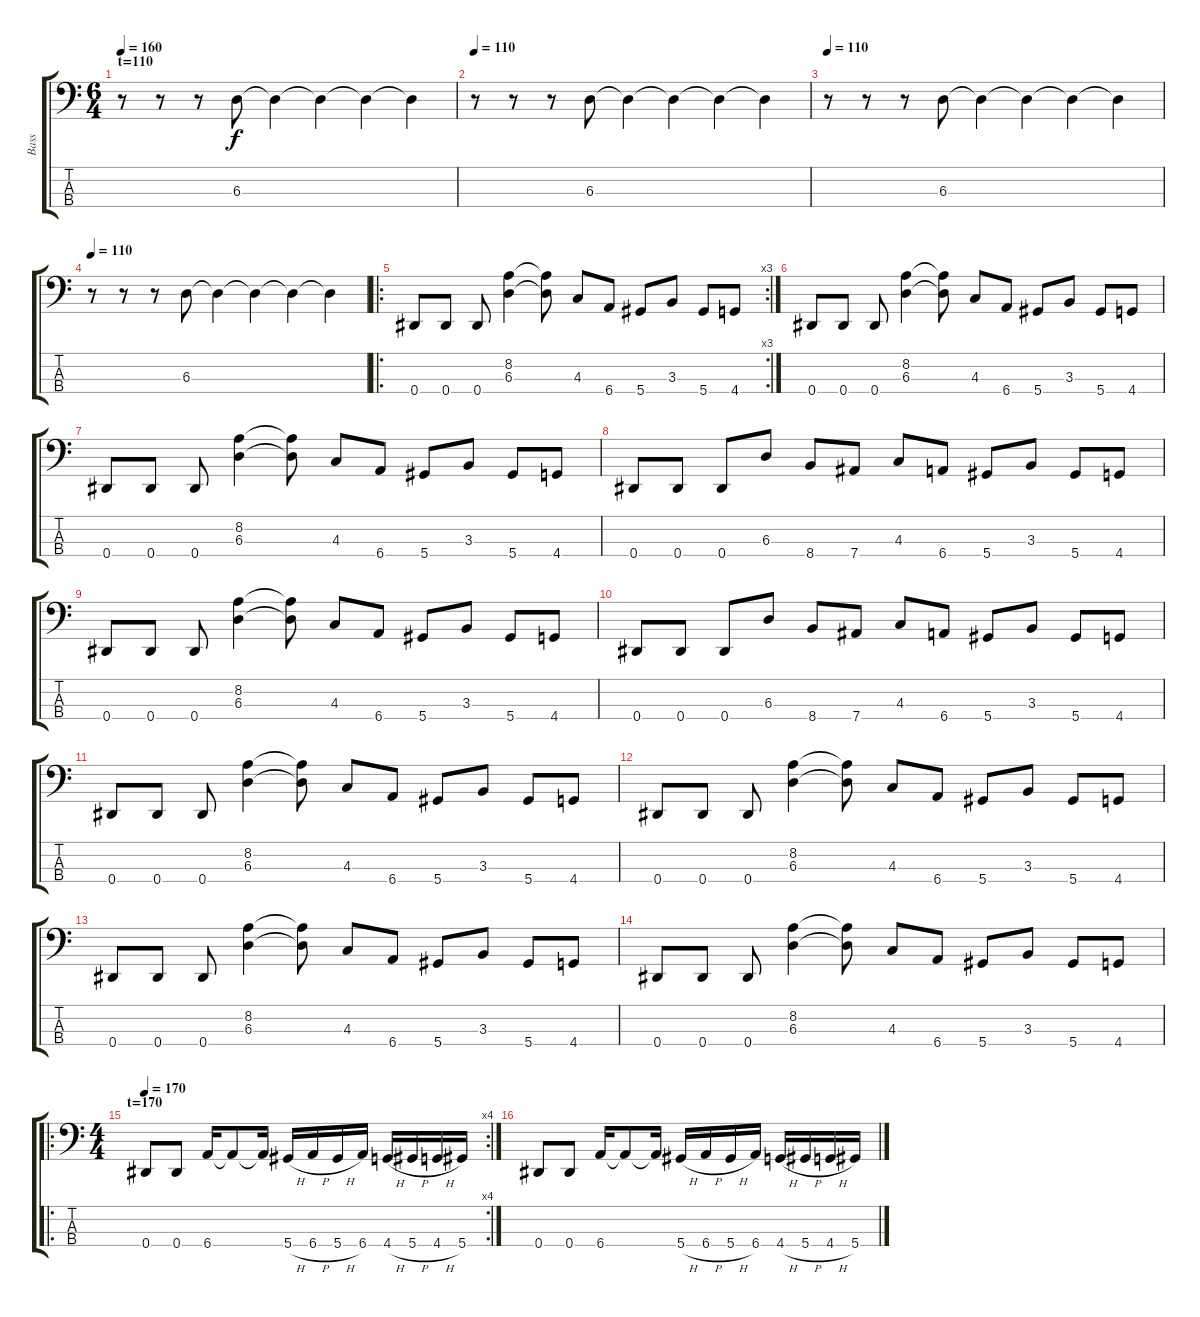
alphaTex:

\track ("Bass" "Bass") {instrument electricbassfinger}
\staff {score tabs}
\tuning (Gb2 Db2 Ab1 Eb1) {hide}
\ts (6 4)
\section ("" "t=110")
\tempo 160
\tempo 110
\tempo 160
\clef f4
\ks c
r.8{dy f instrument electricbassfinger} r.8 r.8 6.3.8 6.3{t}.4 6.3{t}.4 6.3{t}.4 6.3{t}.4 |
\tempo 110
r.8 r.8 r.8 6.3.8 6.3{t}.4 6.3{t}.4 6.3{t}.4 6.3{t}.4 |
\tempo 110
r.8 r.8 r.8 6.3.8 6.3{t}.4 6.3{t}.4 6.3{t}.4 6.3{t}.4 |
\tempo 110
r.8 r.8 r.8 6.3.8 6.3{t}.4 6.3{t}.4 6.3{t}.4 6.3{t}.4 |
\ro
\rc 3
0.4.8 0.4.8 0.4.8 (8.2 6.3).4 (8.2{t} 6.3{t}).8 4.3.8 6.4.8 5.4.8 3.3.8 5.4.8 4.4.8 |
0.4.8 0.4.8 0.4.8 (8.2 6.3).4 (8.2{t} 6.3{t}).8 4.3.8 6.4.8 5.4.8 3.3.8 5.4.8 4.4.8 |
0.4.8 0.4.8 0.4.8 (8.2 6.3).4 (8.2{t} 6.3{t}).8 4.3.8 6.4.8 5.4.8 3.3.8 5.4.8 4.4.8 |
0.4.8 0.4.8 0.4.8 6.3.8 8.4.8 7.4.8 4.3.8 6.4.8 5.4.8 3.3.8 5.4.8 4.4.8 |
0.4.8 0.4.8 0.4.8 (8.2 6.3).4 (8.2{t} 6.3{t}).8 4.3.8 6.4.8 5.4.8 3.3.8 5.4.8 4.4.8 |
0.4.8 0.4.8 0.4.8 6.3.8 8.4.8 7.4.8 4.3.8 6.4.8 5.4.8 3.3.8 5.4.8 4.4.8 |
0.4.8 0.4.8 0.4.8 (8.2 6.3).4 (8.2{t} 6.3{t}).8 4.3.8 6.4.8 5.4.8 3.3.8 5.4.8 4.4.8 |
0.4.8 0.4.8 0.4.8 (8.2 6.3).4 (8.2{t} 6.3{t}).8 4.3.8 6.4.8 5.4.8 3.3.8 5.4.8 4.4.8 |
0.4.8 0.4.8 0.4.8 (8.2 6.3).4 (8.2{t} 6.3{t}).8 4.3.8 6.4.8 5.4.8 3.3.8 5.4.8 4.4.8 |
0.4.8 0.4.8 0.4.8 (8.2 6.3).4 (8.2{t} 6.3{t}).8 4.3.8 6.4.8 5.4.8 3.3.8 5.4.8 4.4.8 |
\ro
\rc 4
\ts (4 4)
\section ("" "t=170")
\tempo 160
\tempo 170
0.4.8 0.4.8 6.4.16 6.4{t}.8 6.4{t}.16 5.4{h}.16 6.4{h}.16 5.4{h}.16 6.4.16 4.4{h}.16 5.4{h}.16 4.4{h}.16 5.4.16 |
0.4.8 0.4.8 6.4.16 6.4{t}.8 6.4{t}.16 5.4{h}.16 6.4{h}.16 5.4{h}.16 6.4.16 4.4{h}.16 5.4{h}.16 4.4{h}.16 5.4.16
